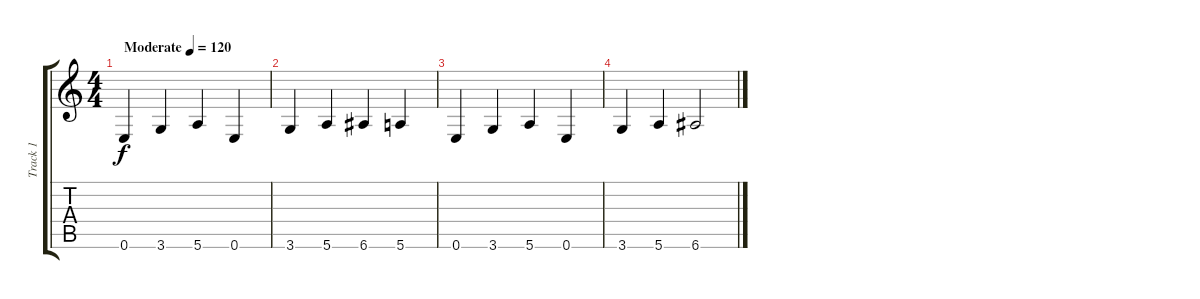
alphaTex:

\track ("Track 1" "Track 1") {instrument acousticguitarsteel}
\staff {score tabs}
\tuning (E4 B3 G3 D3 A2 E2) {hide}
\ts (4 4)
\tempo (120 "Moderate")
\clef g2
\ks c
0.6.4{dy f instrument acousticguitarsteel} 3.6.4 5.6.4 0.6.4 |
3.6.4 5.6.4 6.6.4 5.6.4 |
0.6.4 3.6.4 5.6.4 0.6.4 |
3.6.4 5.6.4 6.6.2
